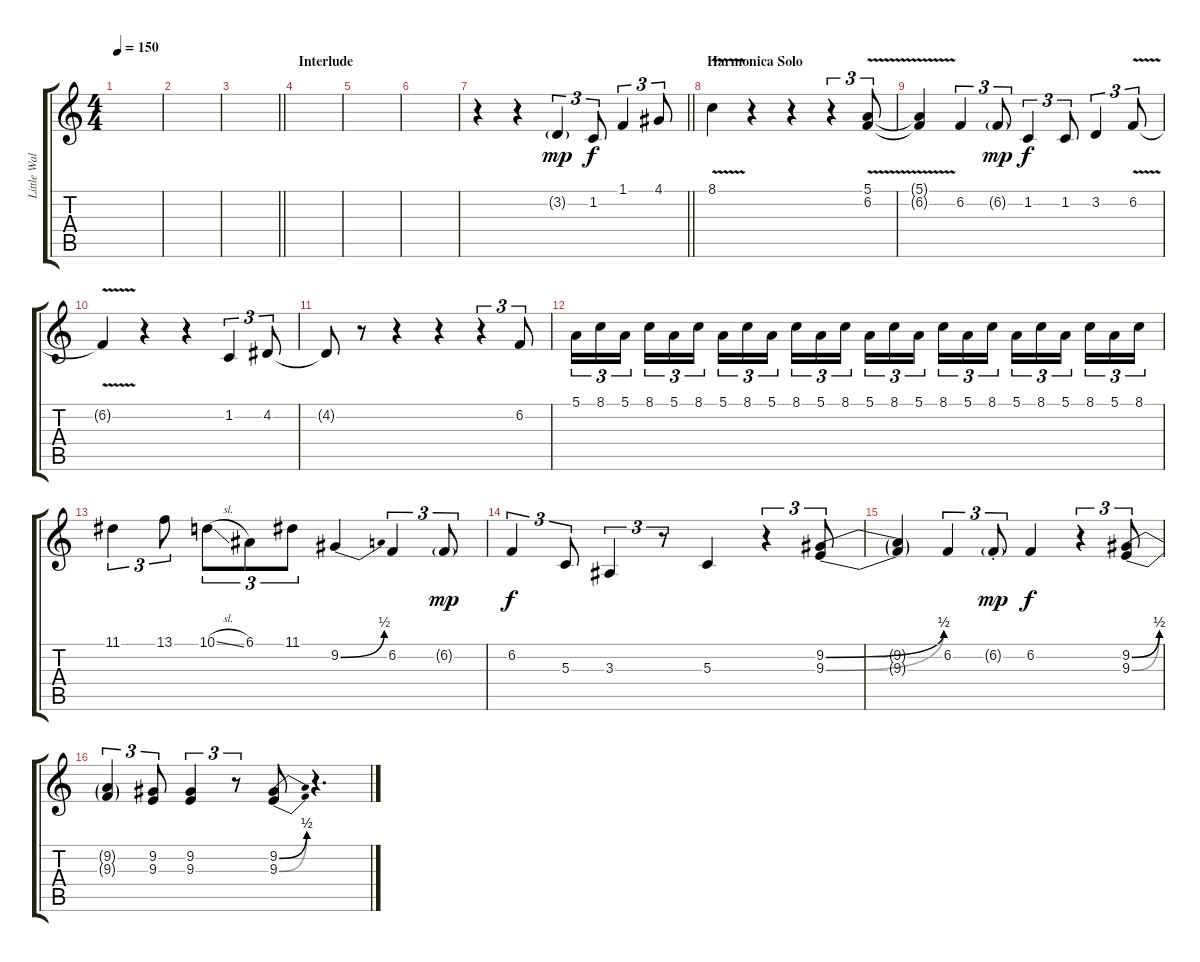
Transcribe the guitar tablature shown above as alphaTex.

\track ("Little Walter Jacobs" "Little Wal") {instrument harmonica}
\staff {score tabs}
\tuning (E4 B3 G3 D3 A2 E2) {hide}
\ts (4 4)
\tempo 150
\clef g2
\ks c
|
|
\barLineRight lightlight
|
\section ("" "Interlude")
|
|
|
\barLineRight lightlight
r.4 r.4 3.2{g}.4{tu (3 2) dy mp} 1.2.8{tu (3 2) dy f} 1.1.4{tu (3 2)} 4.1.8{tu (3 2)} |
\section ("" "Harmonica Solo")
8.1{v}.4 r.4 r.4 r.4{tu (3 2)} (5.1{v} 6.2{v}).8{tu (3 2)} |
(5.1{t} 6.2{t}).4 6.2.4{tu (3 2)} 6.2{g}.8{tu (3 2) dy mp} 1.2.4{tu (3 2) dy f} 1.2.8{tu (3 2)} 3.2.4{tu (3 2)} 6.2{v}.8{tu (3 2)} |
6.2{t}.4 r.4 r.4 1.2.4{tu (3 2)} 4.2.8{tu (3 2)} |
4.2{t}.8 r.8 r.4 r.4 r.4{tu (3 2)} 6.2.8{tu (3 2)} |
5.1.16{tu (3 2)} 8.1.16{tu (3 2)} 5.1.16{tu (3 2) beam splitsecondary} 8.1.16{tu (3 2)} 5.1.16{tu (3 2)} 8.1.16{tu (3 2)} 5.1.16{tu (3 2)} 8.1.16{tu (3 2)} 5.1.16{tu (3 2) beam splitsecondary} 8.1.16{tu (3 2)} 5.1.16{tu (3 2)} 8.1.16{tu (3 2)} 5.1.16{tu (3 2)} 8.1.16{tu (3 2)} 5.1.16{tu (3 2) beam splitsecondary} 8.1.16{tu (3 2)} 5.1.16{tu (3 2)} 8.1.16{tu (3 2)} 5.1.16{tu (3 2)} 8.1.16{tu (3 2)} 5.1.16{tu (3 2) beam splitsecondary} 8.1.16{tu (3 2)} 5.1.16{tu (3 2)} 8.1.16{tu (3 2)} |
11.1.4{tu (3 2)} 13.1.8{tu (3 2)} 10.1{sl}.8{tu (3 2)} 6.1.8{tu (3 2)} 11.1.8{tu (3 2)} 9.2{be (bend 0 0 60 2)}.4 6.2.4{tu (3 2)} 6.2{g}.8{tu (3 2) dy mp} |
6.2.4{tu (3 2) dy f} 5.3.8{tu (3 2)} 3.3.4{tu (3 2)} r.8{tu (3 2)} 5.3.4 r.4{tu (3 2)} (9.2{be (bend 0 0 60 2)} 9.3{be (bend 0 0 60 2)}).8{tu (3 2)} |
(9.2{t} 9.3{t}).4 6.2.4{tu (3 2)} 6.2{g st}.8{tu (3 2) dy mp} 6.2.4{dy f} r.4{tu (3 2)} (9.2{be (bend 0 0 60 2)} 9.3{be (bend 0 0 60 2)}).8{tu (3 2)} |
(9.2{t} 9.3{t}).4{tu (3 2)} (9.2 9.3).8{tu (3 2)} (9.2 9.3).4{tu (3 2)} r.8{tu (3 2)} (9.2{be (bend 0 0 60 2)} 9.3{be (bend 0 0 60 2)}).8 r.4{d}
